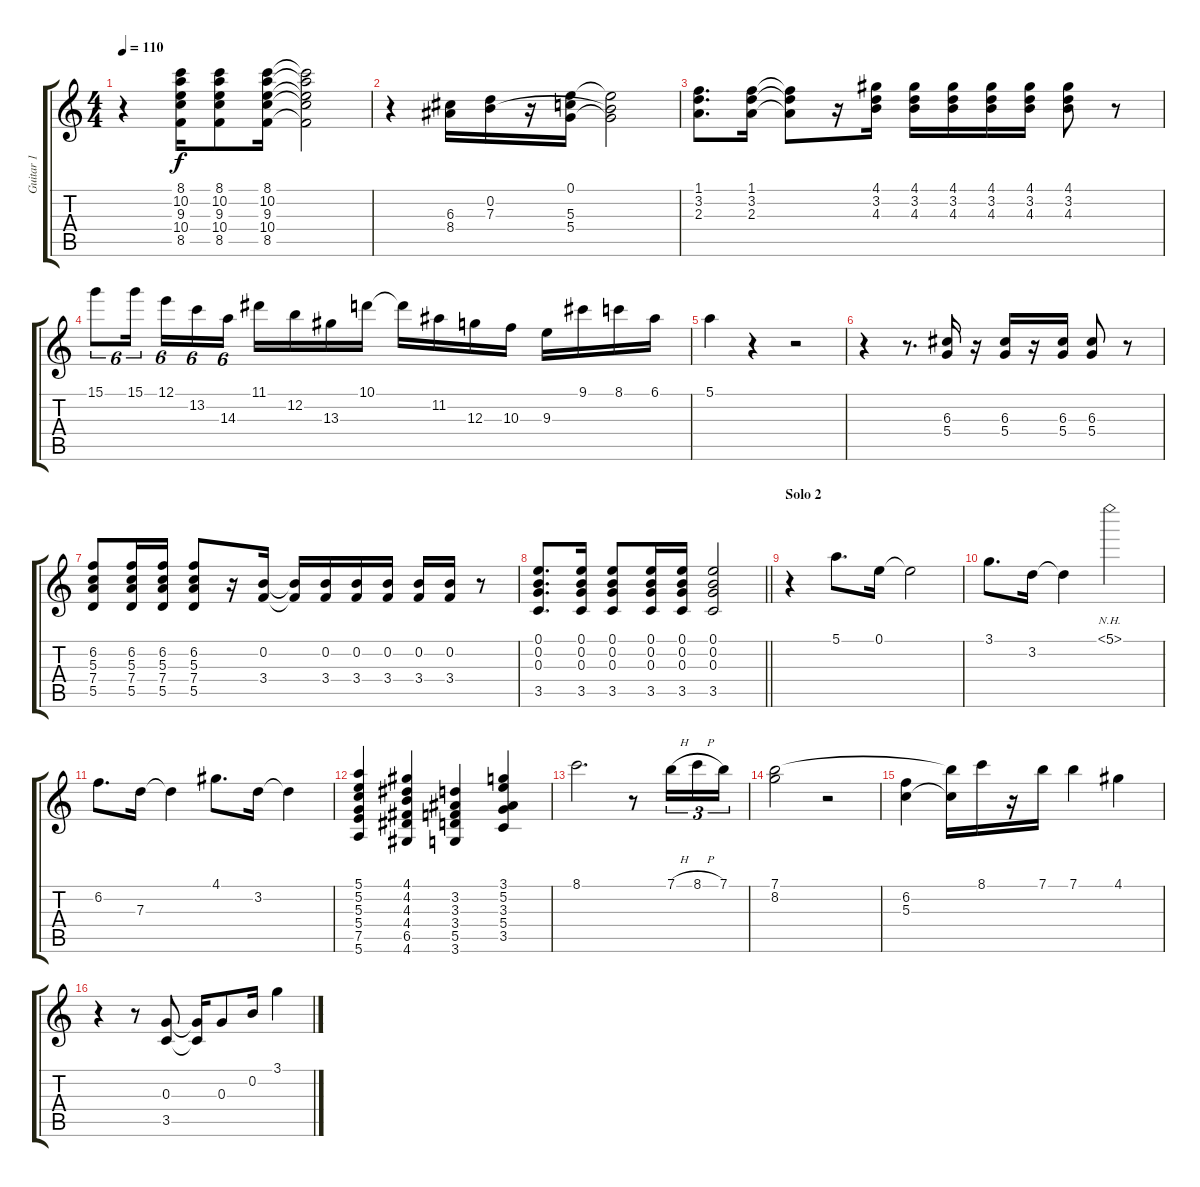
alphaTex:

\track ("Guitar 1" "Guitar 1") {instrument electricguitarjazz}
\staff {score tabs}
\tuning (E4 B3 G3 D3 A2 E2) {hide}
\ts (4 4)
\tempo 110
\clef g2
\ks c
r.4{dy f} (8.1 10.2 9.3 10.4 8.5).16 (8.1 10.2 9.3 10.4 8.5).8 (8.1 10.2 9.3 10.4 8.5).16 (8.1{t} 10.2{t} 9.3{t} 10.4{t} 8.5{t}).2 |
r.4 (6.3 8.4).16 (0.2 7.3).16 r.16 (0.1 5.3 5.4).16 (0.1{t} 0.2{t} 5.4{t}).2 |
(1.1 3.2 2.3).8{d} (1.1 3.2 2.3).16 (1.1{t} 3.2{t} 2.3{t}).8 r.16 (4.1 3.2 4.3).16 (4.1 3.2 4.3).16 (4.1 3.2 4.3).16 (4.1 3.2 4.3).16 (4.1 3.2 4.3).16 (4.1 3.2 4.3).8 r.8 |
15.1.8{tu (6 4)} 15.1.16{tu (6 4) beam splitsecondary} 12.1.16{tu (6 4)} 13.2.16{tu (6 4)} 14.3.16{tu (6 4)} 11.1.16 12.2.16 13.3.16 10.1.16 10.1{t}.16 11.2.16 12.3.16 10.3.16 9.3.16 9.1.16 8.1.16 6.1.16 |
5.1.4 r.4 r.2 |
r.4 r.8{d} (6.3 5.4).16 r.16 (6.3 5.4).16 r.16 (6.3 5.4).16 (6.3 5.4).8 r.8 |
(6.2 5.3 7.4 5.5).8 (6.2 5.3 7.4 5.5).16 (6.2 5.3 7.4 5.5).16 (6.2 5.3 7.4 5.5).8 r.16 (0.2 3.4).16 (0.2{t} 3.4{t}).16 (0.2 3.4).16 (0.2 3.4).16 (0.2 3.4).16 (0.2 3.4).16 (0.2 3.4).16 r.8 |
\barLineRight lightlight
(0.1 0.2 0.3 3.5).8{d} (0.1 0.2 0.3 3.5).16 (0.1 0.2 0.3 3.5).8 (0.1 0.2 0.3 3.5).16 (0.1 0.2 0.3 3.5).16 (0.1 0.2 0.3 3.5).2 |
\section ("" "Solo 2")
r.4 5.1.8{d} 0.1.16 0.1{t}.2 |
3.1.8{d} 3.2.16 3.2{t}.4 5.1{nh}.2 |
6.2.8{d} 7.3.16 7.3{t}.4 4.1.8{d} 3.2.16 3.2{t}.4 |
(5.1 5.2 5.3 5.4 7.5 5.6).4 (4.1 4.2 4.3 4.4 6.5 4.6).4 (3.2 3.3 3.4 5.5 3.6).4 (3.1 5.2 3.3 5.4 3.5).4 |
8.1.2{d} r.8 7.1{h}.16{tu (3 2)} 8.1{h}.16{tu (3 2)} 7.1.16{tu (3 2)} |
(7.1 8.2).2 r.2 |
(6.2 5.3).4 (7.1{t} 5.3{t}).16 8.1.16 r.16 7.1.16 7.1.4 4.1.4 |
r.4 r.8 (0.3 3.5).8 (0.3{t} 3.5{t}).16 0.3.8 0.2.16 3.1.4
